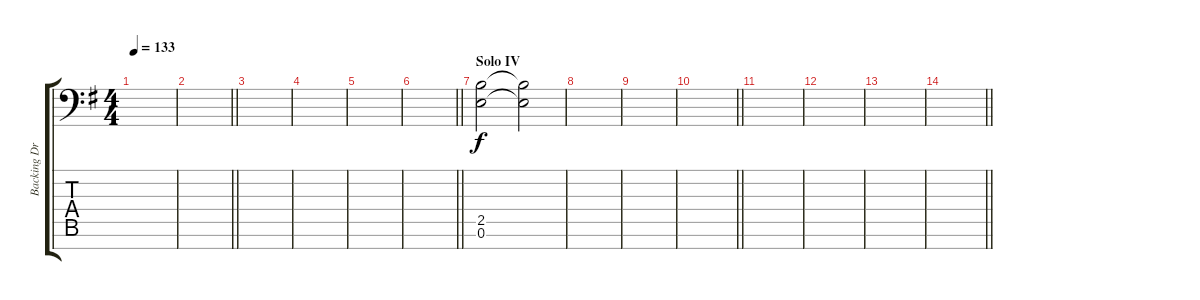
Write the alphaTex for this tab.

\track ("Backing Dropped A" "Backing Dr") {instrument distortionguitar}
\staff {score tabs}
\tuning (E4 B3 G3 D3 A2 E2 A1) {hide}
\ts (4 4)
\tempo 133
\clef f4
\ks eminor
|
\barLineRight lightlight
|
|
|
|
\barLineRight lightlight
|
\section ("" "Solo IV")
(2.5 0.6).2 (2.5{t} 0.6{t}).2{volume 0} |
|
|
\barLineRight lightlight
|
|
|
|
\barLineRight lightlight
